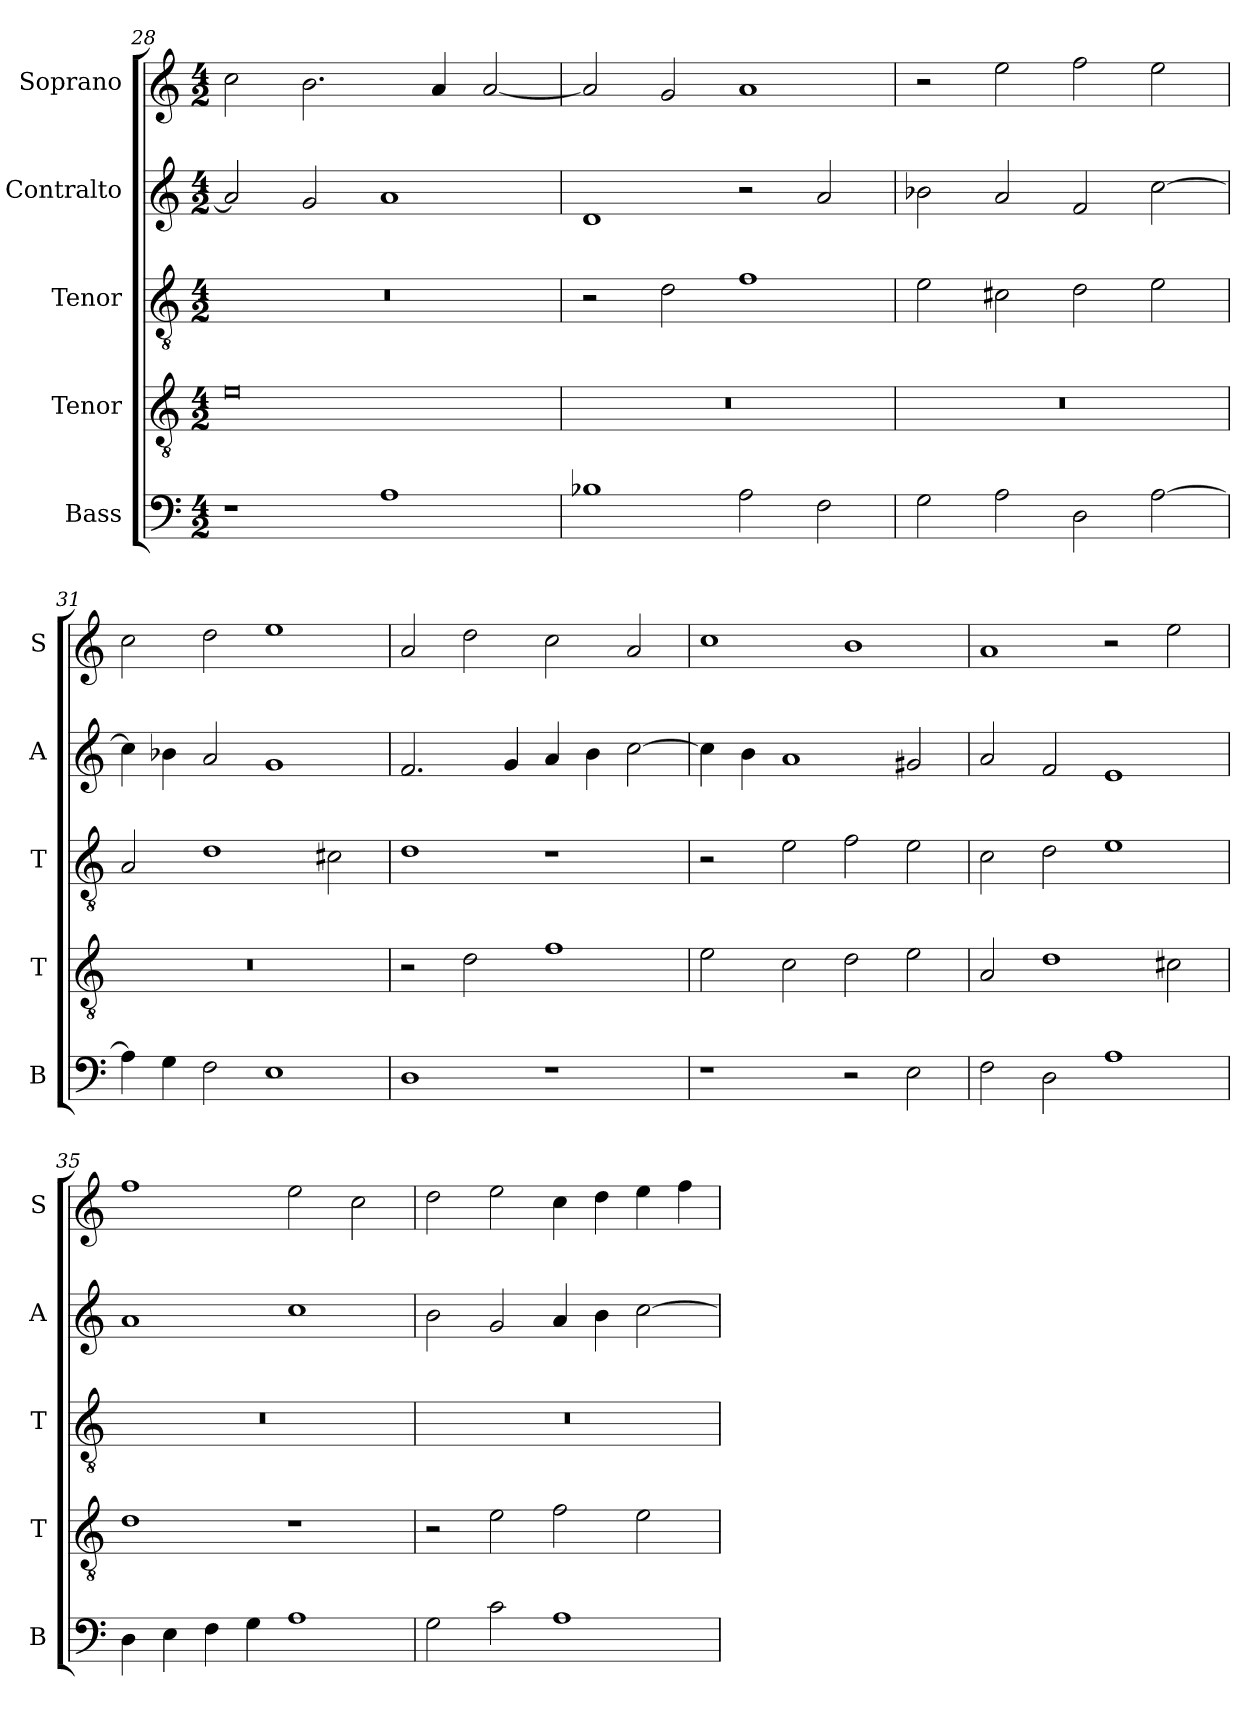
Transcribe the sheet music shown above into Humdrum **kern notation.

**kern	**kern	**kern	**kern	**kern
*part5	*part4	*part3	*part2	*part1
*staff5	*staff4	*staff3	*staff2	*staff1
*I"Bass	*I"Tenor	*I"Tenor	*I"Contralto	*I"Soprano
*I'B	*I'T	*I'T	*I'A	*I'S
*clefF4	*clefGv2	*clefGv2	*clefG2	*clefG2
*k[]	*k[]	*k[]	*k[]	*k[]
*D:dor	*D:dor	*D:dor	*D:dor	*D:dor
*M4/2	*M4/2	*M4/2	*M4/2	*M4/2
=28	=28	=28	=28	=28
1r	0e	0r	2a]	2cc
.	.	.	2g	2.b
1A	.	.	1a	.
.	.	.	.	4a
.	.	.	.	[2a
=29	=29	=29	=29	=29
1B-X	0r	2r	1d	2a]
.	.	2d	.	2g
2A	.	1f	2r	1a
2F	.	.	2a	.
=30	=30	=30	=30	=30
2G	0r	2e	2b-X	2r
2A	.	2c#X	2a	2ee
2D	.	2d	2f	2ff
[2A	.	2e	[2cc	2ee
=31	=31	=31	=31	=31
4A]	0r	2A	4cc]	2cc
4G	.	.	4b-X	.
2F	.	1d	2a	2dd
1E	.	.	1g	1ee
.	.	2c#X	.	.
=32	=32	=32	=32	=32
1D	2r	1d	2.f	2a
.	2d	.	.	2dd
.	.	.	4g	.
1r	1f	1r	4a	2cc
.	.	.	4b	.
.	.	.	[2cc	2a
=33	=33	=33	=33	=33
1r	2e	2r	4cc]	1cc
.	.	.	4b	.
.	2c	2e	1a	.
2r	2d	2f	.	1b
2E	2e	2e	2g#X	.
=34	=34	=34	=34	=34
2F	2A	2c	2a	1a
2D	1d	2d	2f	.
1A	.	1e	1e	2r
.	2c#X	.	.	2ee
=35	=35	=35	=35	=35
4D	1d	0r	1a	1ff
4E	.	.	.	.
4F	.	.	.	.
4G	.	.	.	.
1A	1r	.	1cc	2ee
.	.	.	.	2cc
=36	=36	=36	=36	=36
2G	2r	0r	2b	2dd
2c	2e	.	2g	2ee
1A	2f	.	4a	4cc
.	.	.	4b	4dd
.	2e	.	[2cc	4ee
.	.	.	.	4ff
=	=	=	=	=
*-	*-	*-	*-	*-
